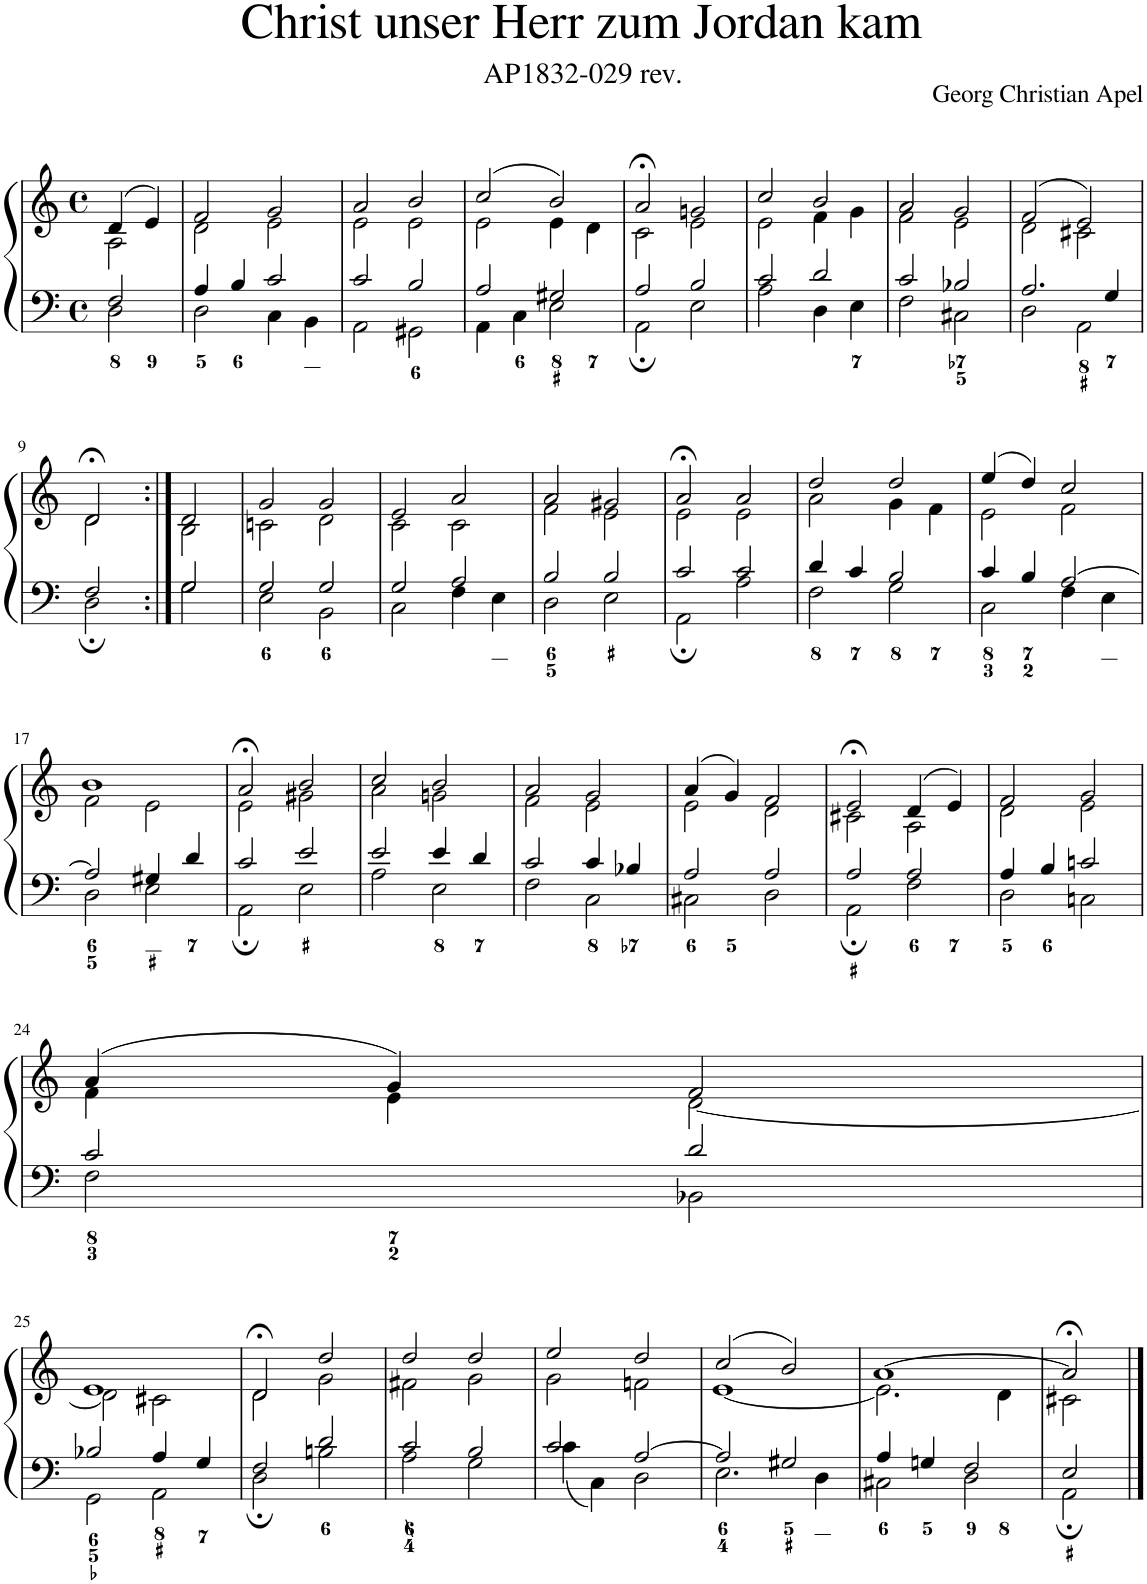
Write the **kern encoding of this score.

**kern	**kern
*part1	*part1
*staff2	*staff1
*I"Piano	*
*I'Pno.	*
*clefF4	*clefG2
*k[]	*k[]
*M4/4	*M4/4
*met(c)	*met(c)
=1	=1
*^	*^
2F/	2D\	(4d/	2A\
.	.	4e/)	.
=2	=2	=2	=2
4A/	2D\	2f/	2d\
4B/	.	.	.
2c/	4C\	2g/	2e\
.	4BB\	.	.
=3	=3	=3	=3
2c/	2AA\	2a/	2e\
2B/	2GG#X\	2b/	2e\
=4	=4	=4	=4
2A/	4AA\	(2cc/	2e\
.	4C\	.	.
2G#X/	2E\	2b/)	4e\
.	.	.	4d\
=5	=5	=5	=5
2A/	2AA;\	2a;</	2c\
2B/	2E\	2gn/	2e\
=6	=6	=6	=6
2c/	2A\	2cc/	2e\
2d/	4D\	2b/	4f\
.	4E\	.	4g\
=7	=7	=7	=7
2c/	2F\	2a/	2f\
2B-X/	2C#X\	2g/	2e\
=8	=8	=8	=8
2.A/	2D\	(2f/	2d\
.	2AA\	2e/)	2c#X\
4G/	.	.	.
!!LO:LB:g=z	!!
=9	=9	=9	=9
2F/	2D;\	2d;</	2d\
=10:|!	=10:|!	=10:|!	=10:|!
2G/	2G\	2d/	2B\
=11	=11	=11	=11
2G/	2E\	2g/	2cn\
2G/	2BB\	2g/	2d\
=12	=12	=12	=12
2G/	2C\	2e/	2c\
2A/	4F\	2a/	2c\
.	4E\	.	.
=13	=13	=13	=13
2B/	2D\	2a/	2f\
2B/	2E\	2g#X/	2e\
=14	=14	=14	=14
2c/	2AA;\	2a;</	2e\
2c/	2A\	2a/	2e\
=15	=15	=15	=15
4d/	2F\	2dd/	2a\
4c/	.	.	.
2B/	2G\	2dd/	4g\
.	.	.	4f\
=16	=16	=16	=16
4c/	2C\	(4ee/	2e\
4B/	.	4dd/)	.
[2A/	4F\	2cc/	2f\
.	4E\	.	.
!!LO:LB:g=z	!!
=17	=17	=17	=17
2A/]	2D\	1b	2f\
4G#X/	2E\	.	2e\
4d/	.	.	.
=18	=18	=18	=18
2c/	2AA;\	2a;</	2e\
2e/	2E\	2b/	2g#X\
=19	=19	=19	=19
2e/	2A\	2cc/	2a\
4e/	2E\	2b/	2gn\
4d/	.	.	.
=20	=20	=20	=20
2c/	2F\	2a/	2f\
4c/	2C\	2g/	2e\
4B-X/	.	.	.
=21	=21	=21	=21
2A/	2C#X\	(4a/	2e\
.	.	4g/)	.
2A/	2D\	2f/	2d\
=22	=22	=22	=22
2A/	2AA;\	2e;</	2c#X\
2A/	2F\	(4d/	2A\
.	.	4e/)	.
=23	=23	=23	=23
4A/	2D\	2f/	2d\
4B/	.	.	.
2cn/	2Cn\	2g/	2e\
!!LO:LB:g=z	!!
=24	=24	=24	=24
2c/	2F\	(4a/	4f\
.	.	4g/)	4e\
2d/	2BB-X\	2f/	[2d\
!!LO:LB:g=z	!!
=25	=25	=25	=25
2B-X/	2GG\	1e	2d\]
4A/	2AA\	.	2c#X\
4G/	.	.	.
=26	=26	=26	=26
2F/	2D;\	2d;</	2d\
2d/	2Bn\	2dd/	2g\
=27	=27	=27	=27
2c/	2A\	2dd/	2f#X\
2B/	2G\	2dd/	2g\
=28	=28	=28	=28
2c/	4c\	2ee/	2g\
.	4C\	.	.
[2A/	2D\	2dd/	2fn\
=29	=29	=29	=29
2A/]	2.E\	(2cc/	[1e
2G#X/	.	2b/)	.
.	4D\	.	.
=30	=30	=30	=30
4A/	2C#X\	[1a	2.e\]
4Gn/	.	.	.
2F/	2D\	.	.
.	.	.	4d\
=31	=31	=31	=31
2E/	2AA;\	2a;</]	2c#X\
*v	*v	*	*
*	*v	*v
==	==
*-	*-
